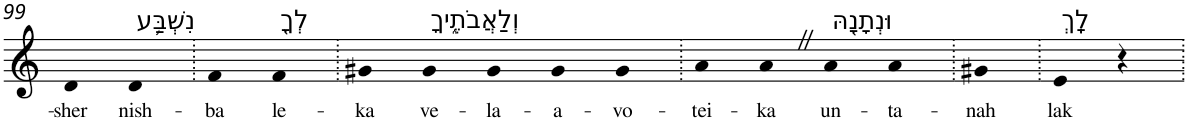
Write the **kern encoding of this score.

**kern	**text
*part1	*part1
*staff1	*staff1
*I"Piano	*
*I'Pno	*
!!LO:PB:g=z
*clefG2	*
*k[]	*
=99	=99
!	!LO:LY:b
4d	-sher
!LO:TX:a:t=נִשְׁבַּ֥ע	!
!	!LO:LY:b
4d	nish-
=100.	=100.
!	!LO:LY:b
4f	-ba
!LO:TX:a:t=לְךָ֖	!
!	!LO:LY:b
4f	le-
=101.	=101.
!	!LO:LY:b
4g#X	-ka
!LO:TX:a:t=וְלַאֲבֹתֶ֑יךָ	!
!	!LO:LY:b
4g#	ve-
!	!LO:LY:b
4g#	-la-
!	!LO:LY:b
4g#	-a-
!	!LO:LY:b
4g#	-vo-
=102.	=102.
!	!LO:LY:b
4a	-tei-
!	!LO:LY:b
4aZ	-ka
!LO:TX:a:t=וּנְתָנָ֖הּ	!
!	!LO:LY:b
4a	un-
!	!LO:LY:b
4a	-ta-
=103.	=103.
!	!LO:LY:b
4g#X	-nah
=104.	=104.
!LO:TX:a:t=לָֽךְ	!
!	!LO:LY:b
4e	lak
4r	.
=.	=.
*-	*-
